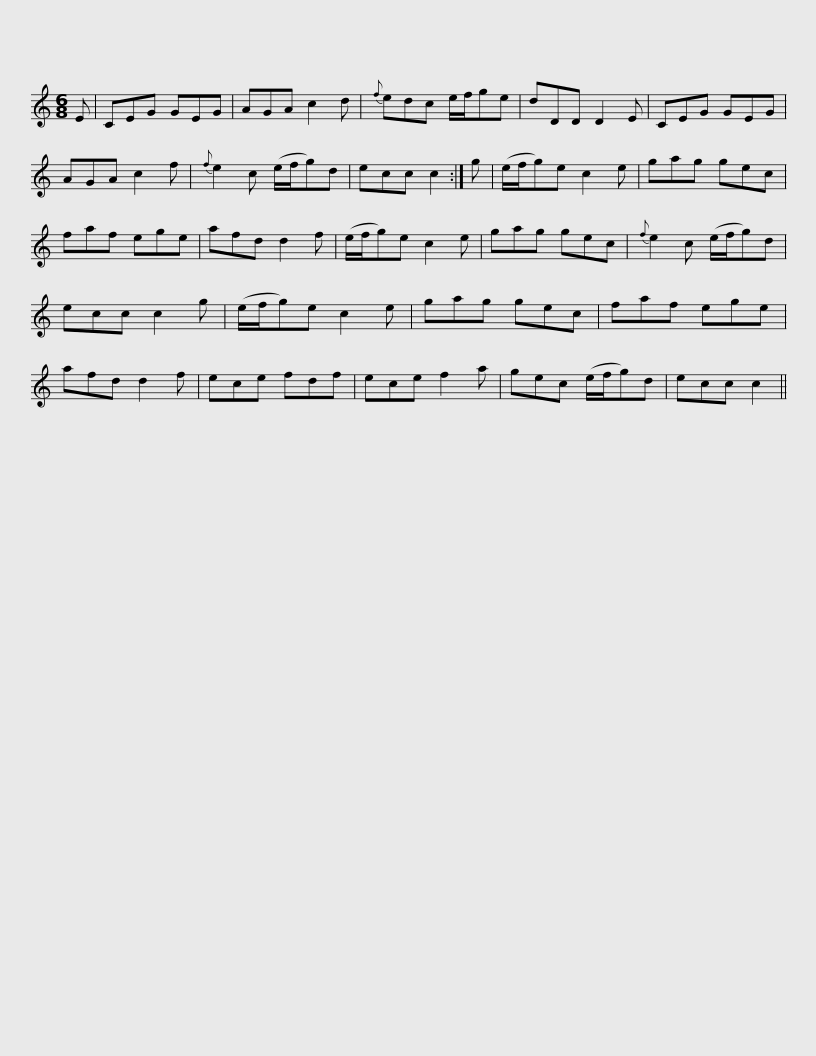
X:1
L:1/8
M:6/8
I:linebreak $
K:C
V:1 treble
V:1
 E | CEG GEG | AGA c2 d |{f} edc e/f/ge | dDD D2 E | %5
 CEG GEG | AGA c2 f |{f} e2 c (e/f/g)d |$ ecc c2 :| g | %10
 (e/f/g)e c2 e | gag gec | faf ege | afd d2 f | (e/f/g)e c2 e | %15
 gag gec |${f} e2 c (e/f/g)d | ecc c2 g | (e/f/g)e c2 e | gag gec | %20
 faf ege | afd d2 f | ece fdf | ece f2 a |$ gec (e/f/g)d | %25
 ecc c2 || %26
